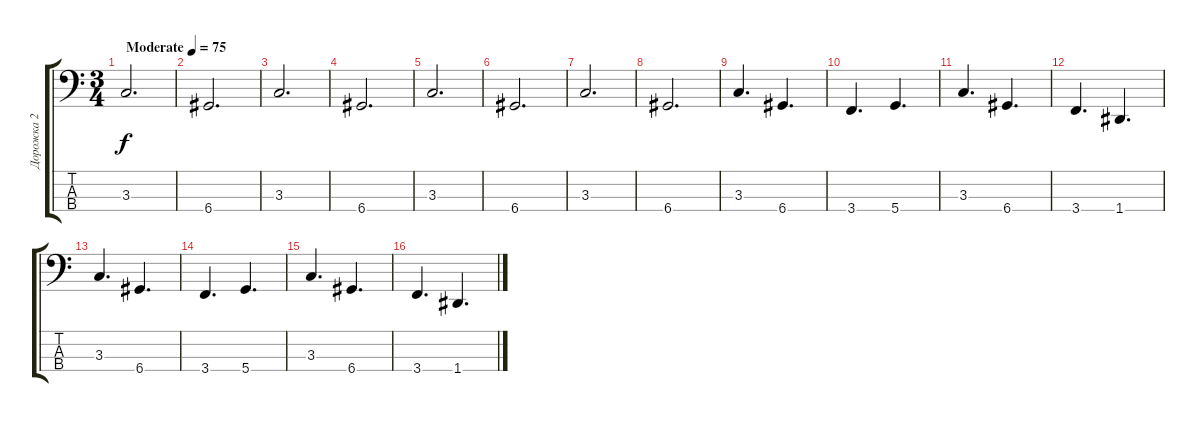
\track ("Дорожка 2" "Дорожка 2") {instrument electricbasspick}
\staff {score tabs}
\tuning (G2 D2 A1 D1) {hide}
\ts (3 4)
\tempo (75 "Moderate")
\clef f4
\ks c
3.3.2{d dy f instrument electricbasspick} |
6.4.2{d} |
3.3.2{d} |
6.4.2{d} |
3.3.2{d} |
6.4.2{d} |
3.3.2{d} |
6.4.2{d} |
3.3.4{d} 6.4.4{d} |
3.4.4{d} 5.4.4{d} |
3.3.4{d} 6.4.4{d} |
3.4.4{d} 1.4.4{d} |
3.3.4{d} 6.4.4{d} |
3.4.4{d} 5.4.4{d} |
3.3.4{d} 6.4.4{d} |
3.4.4{d} 1.4.4{d}
